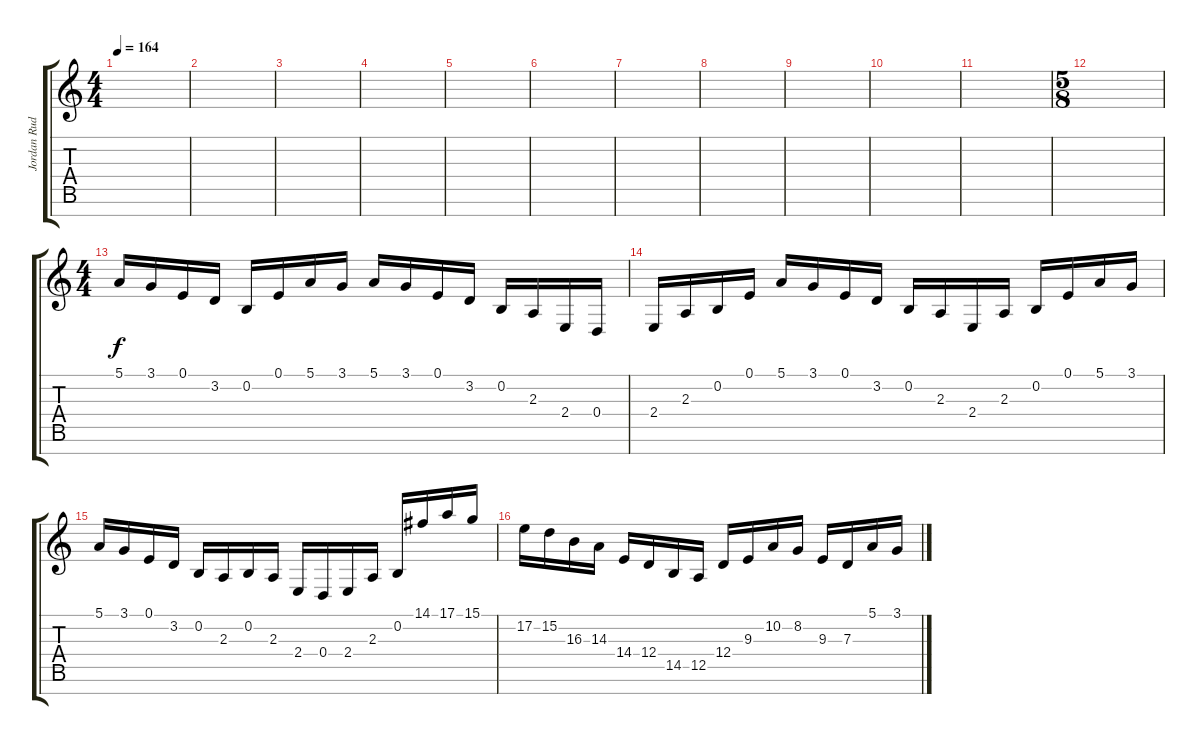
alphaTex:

\track ("Jordan Rudess lead 1" "Jordan Rud") {instrument harpsichord}
\staff {score tabs}
\tuning (E4 B3 G3 D3 A2 E2 B1) {hide}
\ts (4 4)
\tempo 164
\clef g2
\ks c
|
|
|
|
|
|
|
|
|
|
|
\ts (5 8)
|
\ts (4 4)
5.1.16{volume 16} 3.1.16 0.1.16 3.2.16 0.2.16 0.1.16 5.1.16 3.1.16 5.1.16 3.1.16 0.1.16 3.2.16 0.2.16 2.3.16 2.4.16 0.4.16 |
2.4.16 2.3.16 0.2.16 0.1.16 5.1.16 3.1.16 0.1.16 3.2.16 0.2.16 2.3.16 2.4.16 2.3.16 0.2.16 0.1.16 5.1.16 3.1.16 |
5.1.16 3.1.16 0.1.16 3.2.16 0.2.16 2.3.16 0.2.16 2.3.16 2.4.16 0.4.16 2.4.16 2.3.16 0.2.16 14.1.16{balance 16} 17.1.16 15.1.16 |
17.2.16 15.2.16 16.3.16 14.3.16 14.4.16 12.4.16 14.5.16{balance 10} 12.5.16 12.4.16 9.3.16 10.2.16 8.2.16 9.3.16 7.3.16 5.1.16 3.1.16
